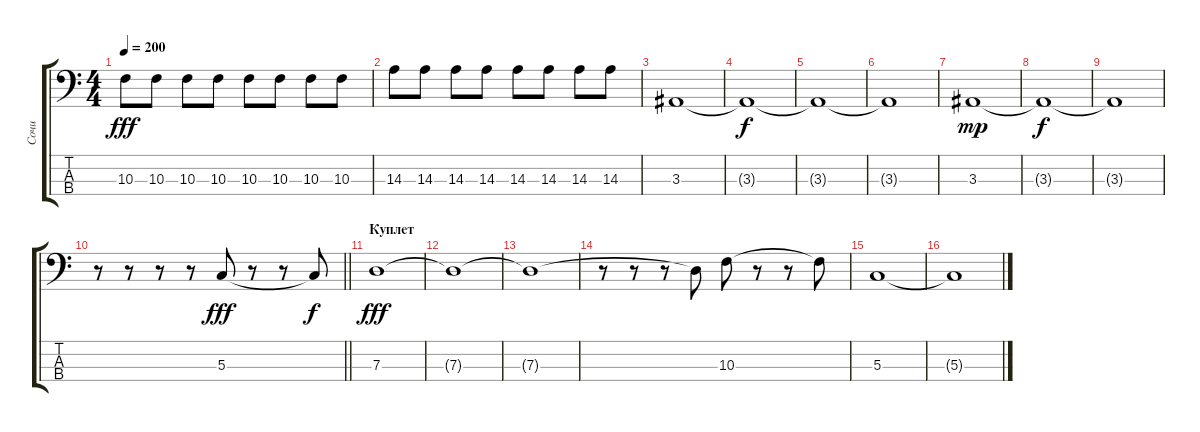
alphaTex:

\track ("Сочи" "Сочи") {instrument electricbasspick}
\staff {score tabs}
\tuning (F2 C2 G1 C1) {hide}
\ts (4 4)
\tempo 200
\clef f4
\ks c
10.3.8{dy fff} 10.3.8 10.3.8 10.3.8 10.3.8 10.3.8 10.3.8 10.3.8 |
14.3.8 14.3.8 14.3.8 14.3.8 14.3.8 14.3.8 14.3.8 14.3.8 |
3.3.1 |
3.3{t}.1{dy f} |
3.3{t}.1 |
3.3{t}.1 |
3.3.1{dy mp} |
3.3{t}.1{dy f} |
3.3{t}.1 |
\barLineRight lightlight
r.8 r.8 r.8 r.8 5.3.8{dy fff} r.8 r.8 5.3{t}.8{dy f} |
\section ("" "Куплет")
7.3.1{dy fff} |
7.3{t}.1 |
7.3{t}.1 |
r.8 r.8 r.8 7.3{t}.8 10.3.8 r.8 r.8 10.3{t}.8 |
5.3.1 |
5.3{t}.1
